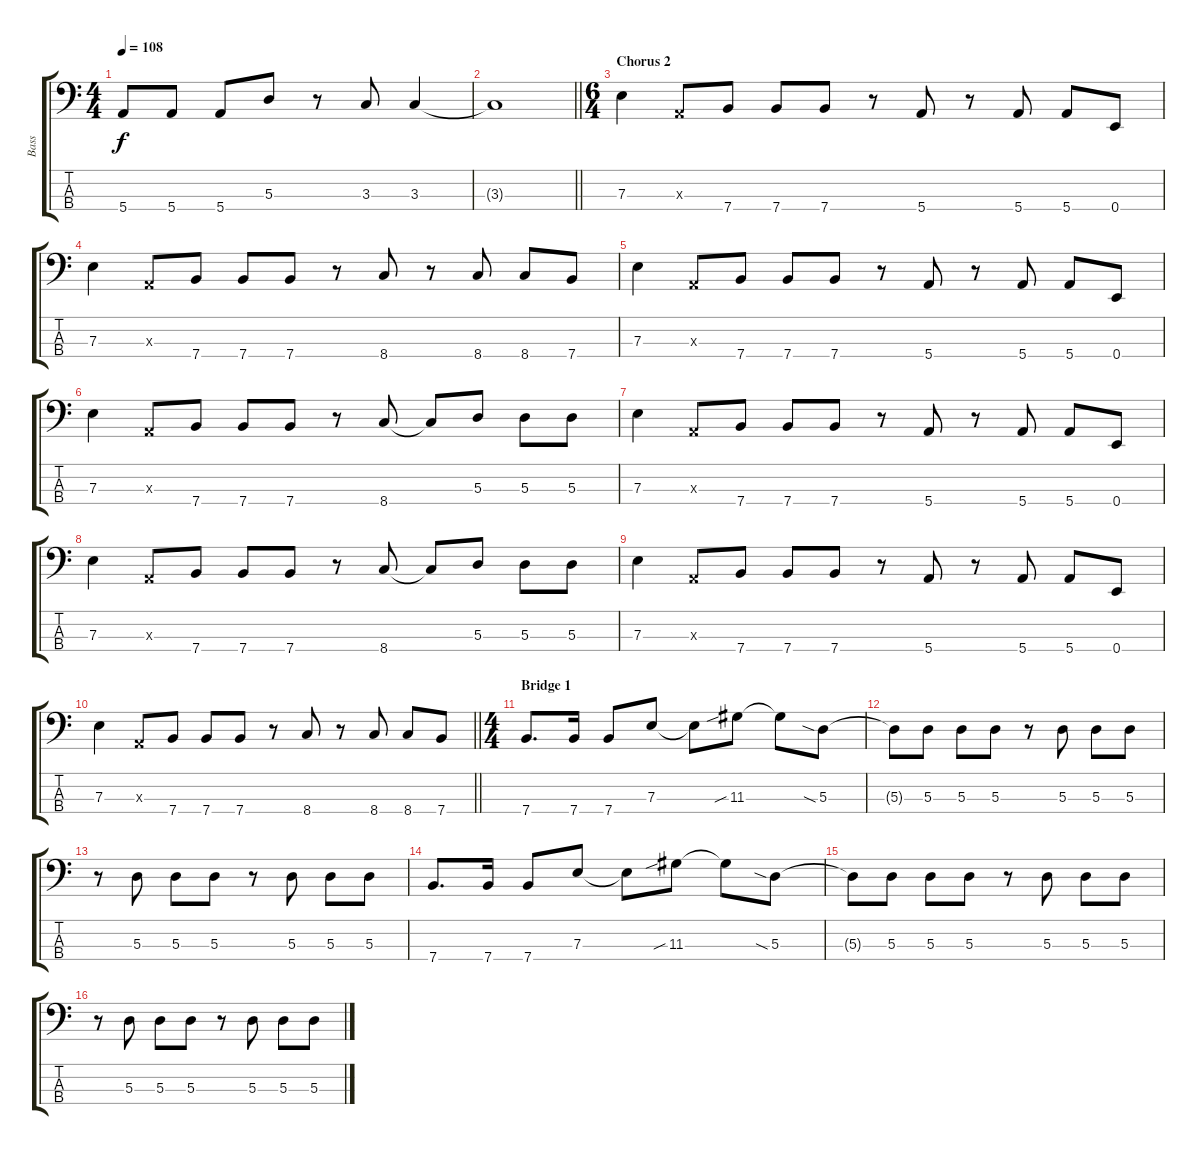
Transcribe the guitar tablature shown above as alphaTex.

\track ("Bass" "Bass") {instrument electricbassfinger}
\staff {score tabs}
\tuning (G2 D2 A1 E1) {hide}
\ts (4 4)
\tempo 108
\clef f4
\ks c
5.4.8{dy f} 5.4.8 5.4.8 5.3.8 r.8 3.3.8 3.3.4 |
\barLineRight lightlight
3.3{t}.1 |
\ts (6 4)
\section ("" "Chorus 2")
7.3.4 0.3{x}.8 7.4.8 7.4.8 7.4.8 r.8 5.4.8 r.8 5.4.8 5.4.8 0.4.8 |
7.3.4 0.3{x}.8 7.4.8 7.4.8 7.4.8 r.8 8.4.8 r.8 8.4.8 8.4.8 7.4.8 |
7.3.4 0.3{x}.8 7.4.8 7.4.8 7.4.8 r.8 5.4.8 r.8 5.4.8 5.4.8 0.4.8 |
7.3.4 0.3{x}.8 7.4.8 7.4.8 7.4.8 r.8 8.4.8 8.4{t}.8 5.3.8 5.3.8 5.3.8 |
7.3.4 0.3{x}.8 7.4.8 7.4.8 7.4.8 r.8 5.4.8 r.8 5.4.8 5.4.8 0.4.8 |
7.3.4 0.3{x}.8 7.4.8 7.4.8 7.4.8 r.8 8.4.8 8.4{t}.8 5.3.8 5.3.8 5.3.8 |
7.3.4 0.3{x}.8 7.4.8 7.4.8 7.4.8 r.8 5.4.8 r.8 5.4.8 5.4.8 0.4.8 |
\barLineRight lightlight
7.3.4 0.3{x}.8 7.4.8 7.4.8 7.4.8 r.8 8.4.8 r.8 8.4.8 8.4.8 7.4.8 |
\ts (4 4)
\section ("" "Bridge 1")
7.4.8{d} 7.4.16 7.4.8 7.3.8 7.3{t}.8 11.3{sib}.8 11.3{t}.8 5.3{sia}.8 |
5.3{t}.8 5.3.8 5.3.8 5.3.8 r.8 5.3.8 5.3.8 5.3.8 |
r.8 5.3.8 5.3.8 5.3.8 r.8 5.3.8 5.3.8 5.3.8 |
7.4.8{d} 7.4.16 7.4.8 7.3.8 7.3{t}.8 11.3{sib}.8 11.3{t}.8 5.3{sia}.8 |
5.3{t}.8 5.3.8 5.3.8 5.3.8 r.8 5.3.8 5.3.8 5.3.8 |
r.8 5.3.8 5.3.8 5.3.8 r.8 5.3.8 5.3.8 5.3.8
